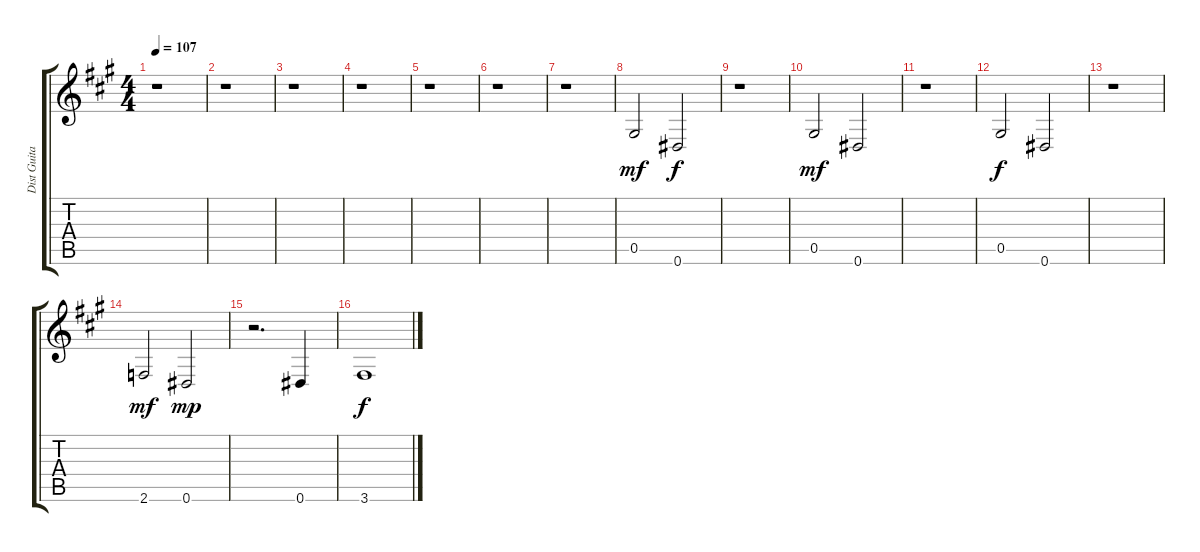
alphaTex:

\track ("Dist Guitar" "Dist Guita") {instrument distortionguitar}
\staff {score tabs}
\tuning (Eb4 Bb3 Gb3 Db3 Ab2 Eb2) {hide}
\ts (4 4)
\tempo 107
\clef g2
\ks a
r.1{dy mp} |
r.1 |
r.1 |
r.1 |
r.1 |
r.1 |
r.1 |
0.5.2{dy mf} 0.6.2{dy f} |
r.1 |
0.5.2{dy mf} 0.6.2 |
r.1 |
0.5.2{dy f} 0.6.2 |
r.1 |
2.6.2{dy mf} 0.6.2{dy mp} |
r.2{d} 0.6.4 |
3.6.1{dy f}
